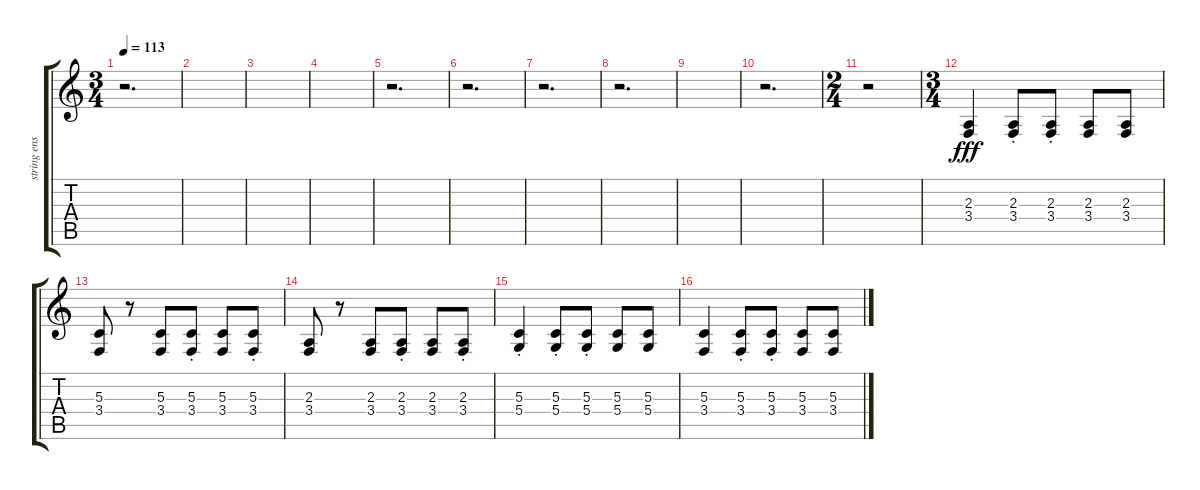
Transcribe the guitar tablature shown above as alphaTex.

\track ("string ensemble" "string ens") {instrument stringensemble1}
\staff {score tabs}
\tuning (E4 B3 G3 D3 A2 E2) {hide}
\ts (3 4)
\tempo 113
\clef g2
\ks c
r.2{d dy fff} |
|
|
|
r.2{d} |
r.2{d} |
r.2{d} |
r.2{d} |
|
r.2{d} |
\ts (2 4)
r.2 |
\ts (3 4)
(2.3 3.4).4 (2.3{st} 3.4{st}).8 (2.3{st} 3.4{st}).8 (2.3 3.4).8 (2.3 3.4).8 |
(5.3 3.4).8 r.8 (5.3 3.4).8 (5.3 3.4{st}).8 (5.3 3.4).8 (5.3 3.4{st}).8 |
(2.3 3.4).8 r.8 (2.3 3.4).8 (2.3{st} 3.4{st}).8 (2.3 3.4).8 (2.3 3.4{st}).8 |
(5.3{st} 5.4{st}).4 (5.3{st} 5.4{st}).8 (5.3{st} 5.4{st}).8 (5.3 5.4).8 (5.3 5.4).8 |
(5.3 3.4).4 (5.3{st} 3.4{st}).8 (5.3{st} 3.4{st}).8 (5.3 3.4).8 (5.3 3.4).8
